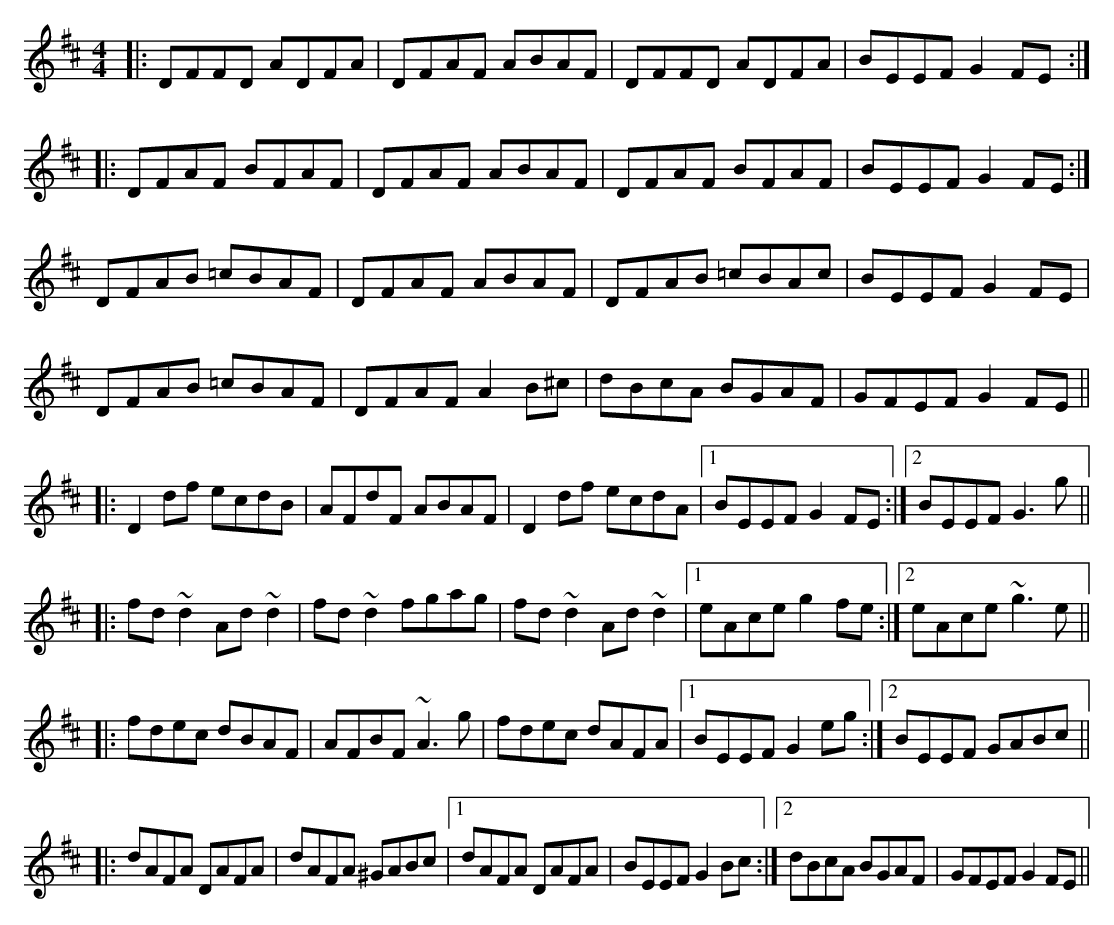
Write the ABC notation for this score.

X:1
M:4/4
K:D
|:DFFD ADFA|DFAF ABAF|DFFD ADFA|BEEF G2FE:|
|:DFAF BFAF|DFAF ABAF|DFAF BFAF|BEEF G2FE:|
DFAB =cBAF|DFAF ABAF|DFAB =cBAc|BEEF G2FE|
DFAB =cBAF|DFAF A2B^c|dBcA BGAF|GFEF G2FE||
|:D2df ecdB|AFdF ABAF|D2df ecdA|1 BEEF G2FE:|2 BEEF G3g||
|:fd~d2 Ad~d2|fd~d2 fgag|fd~d2 Ad~d2|1 eAce g2fe:|2 eAce ~g3e||
|:fdec dBAF|AFBF ~A3g|fdec dAFA|1 BEEF G2eg:|2 BEEF GABc||
|:dAFA DAFA|dAFA ^GABc|1 dAFA DAFA|BEEF G2Bc:|2 dBcA BGAF|GFEF G2FE||
